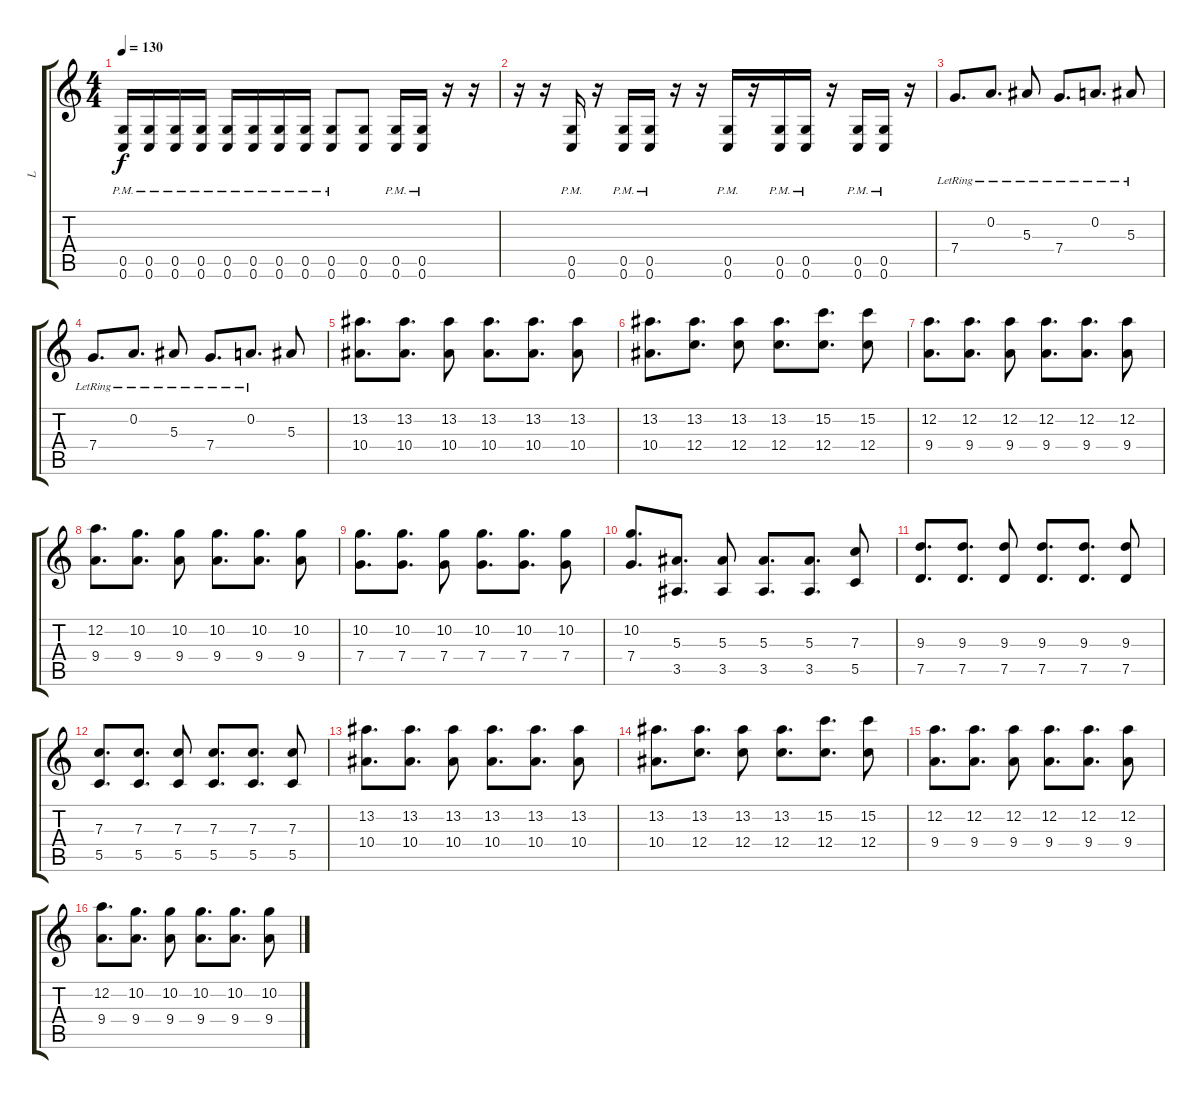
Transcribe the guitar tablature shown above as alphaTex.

\track ("L" "L") {instrument distortionguitar}
\staff {score tabs}
\tuning (D4 A3 F3 C3 G2 C2) {hide}
\ts (4 4)
\tempo 130
\clef g2
\ks c
(0.5{pm} 0.6{pm}).16{dy f} (0.5{pm} 0.6{pm}).16 (0.5{pm} 0.6{pm}).16 (0.5{pm} 0.6{pm}).16 (0.5{pm} 0.6{pm}).16 (0.5{pm} 0.6{pm}).16 (0.5{pm} 0.6{pm}).16 (0.5{pm} 0.6{pm}).16 (0.5{pm} 0.6{pm}).8 (0.5 0.6).8 (0.5{pm} 0.6{pm}).16 (0.5{pm} 0.6{pm}).16 r.16 r.16 |
r.16 r.16 (0.5{pm} 0.6{pm}).16 r.16 (0.5{pm} 0.6{pm}).16 (0.5{pm} 0.6{pm}).16 r.16 r.16 (0.5{pm} 0.6{pm}).16 r.16 (0.5{pm} 0.6{pm}).16 (0.5{pm} 0.6{pm}).16 r.16 (0.5{pm} 0.6{pm}).16 (0.5{pm} 0.6{pm}).16 r.16 |
7.4{lr}.8{d} 0.2{lr}.8{d} 5.3{lr}.8 7.4{lr}.8{d} 0.2{lr}.8{d} 5.3{lr}.8 |
7.4{lr}.8{d} 0.2{lr}.8{d} 5.3{lr}.8 7.4{lr}.8{d} 0.2{lr}.8{d} 5.3.8 |
(13.2 10.4).8{d} (13.2 10.4).8{d} (13.2 10.4).8 (13.2 10.4).8{d} (13.2 10.4).8{d} (13.2 10.4).8 |
(13.2 10.4).8{d} (13.2 12.4).8{d} (13.2 12.4).8 (13.2 12.4).8{d} (15.2 12.4).8{d} (15.2 12.4).8 |
(12.2 9.4).8{d} (12.2 9.4).8{d} (12.2 9.4).8 (12.2 9.4).8{d} (12.2 9.4).8{d} (12.2 9.4).8 |
(12.2 9.4).8{d} (10.2 9.4).8{d} (10.2 9.4).8 (10.2 9.4).8{d} (10.2 9.4).8{d} (10.2 9.4).8 |
(10.2 7.4).8{d} (10.2 7.4).8{d} (10.2 7.4).8 (10.2 7.4).8{d} (10.2 7.4).8{d} (10.2 7.4).8 |
(10.2 7.4).8{d} (5.3 3.5).8{d} (5.3 3.5).8 (5.3 3.5).8{d} (5.3 3.5).8{d} (7.3 5.5).8 |
(9.3 7.5).8{d} (9.3 7.5).8{d} (9.3 7.5).8 (9.3 7.5).8{d} (9.3 7.5).8{d} (9.3 7.5).8 |
(7.3 5.5).8{d} (7.3 5.5).8{d} (7.3 5.5).8 (7.3 5.5).8{d} (7.3 5.5).8{d} (7.3 5.5).8 |
(13.2 10.4).8{d} (13.2 10.4).8{d} (13.2 10.4).8 (13.2 10.4).8{d} (13.2 10.4).8{d} (13.2 10.4).8 |
(13.2 10.4).8{d} (13.2 12.4).8{d} (13.2 12.4).8 (13.2 12.4).8{d} (15.2 12.4).8{d} (15.2 12.4).8 |
(12.2 9.4).8{d} (12.2 9.4).8{d} (12.2 9.4).8 (12.2 9.4).8{d} (12.2 9.4).8{d} (12.2 9.4).8 |
(12.2 9.4).8{d} (10.2 9.4).8{d} (10.2 9.4).8 (10.2 9.4).8{d} (10.2 9.4).8{d} (10.2 9.4).8
